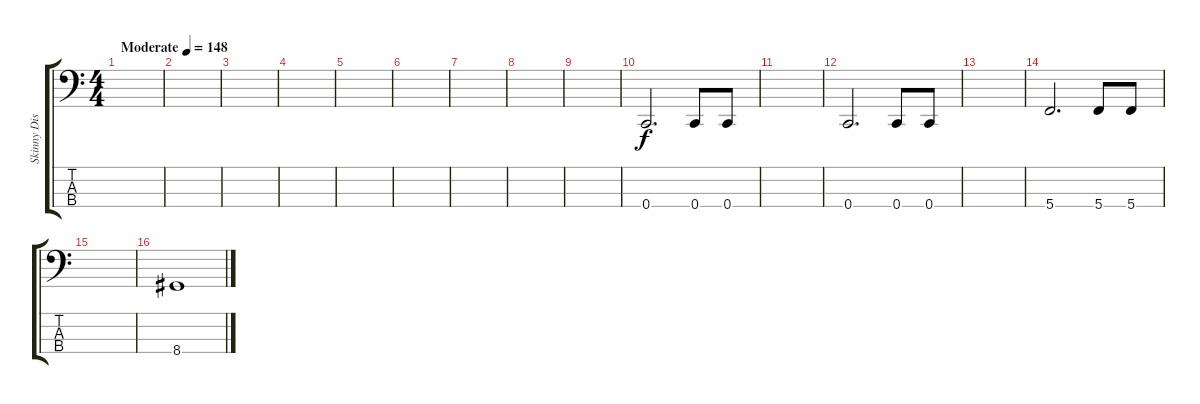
\track ("Skinny Disco" "Skinny Dis") {instrument electricbassfinger}
\staff {score tabs}
\tuning (F2 C2 G1 C1) {hide}
\ts (4 4)
\tempo (148 "Moderate")
\clef f4
\ks c
|
|
|
|
|
|
|
|
|
0.4.2{d} 0.4.8 0.4.8 |
|
0.4.2{d} 0.4.8 0.4.8 |
|
5.4.2{d} 5.4.8 5.4.8 |
|
8.4.1
